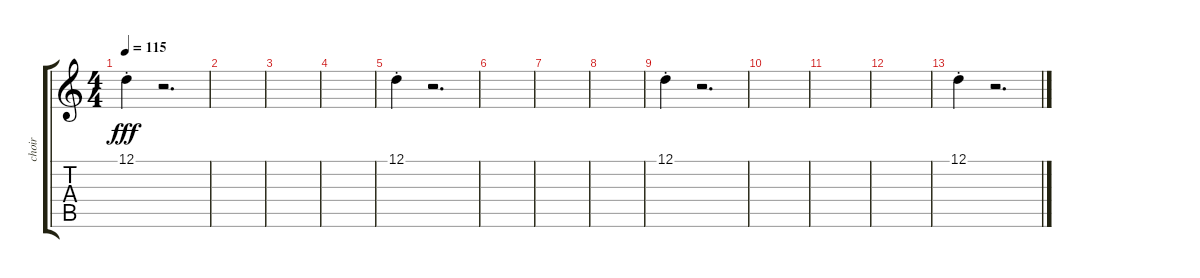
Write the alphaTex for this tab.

\track ("choir" "choir") {instrument choiraahs}
\staff {score tabs}
\tuning (D4 A3 F3 C3 G2 C2) {hide}
\ts (4 4)
\tempo 115
\clef g2
\ks c
12.1{st}.4{dy fff} r.2{d} |
|
|
|
12.1{st}.4 r.2{d} |
|
|
|
12.1{st}.4 r.2{d} |
|
|
|
12.1{st}.4 r.2{d}
